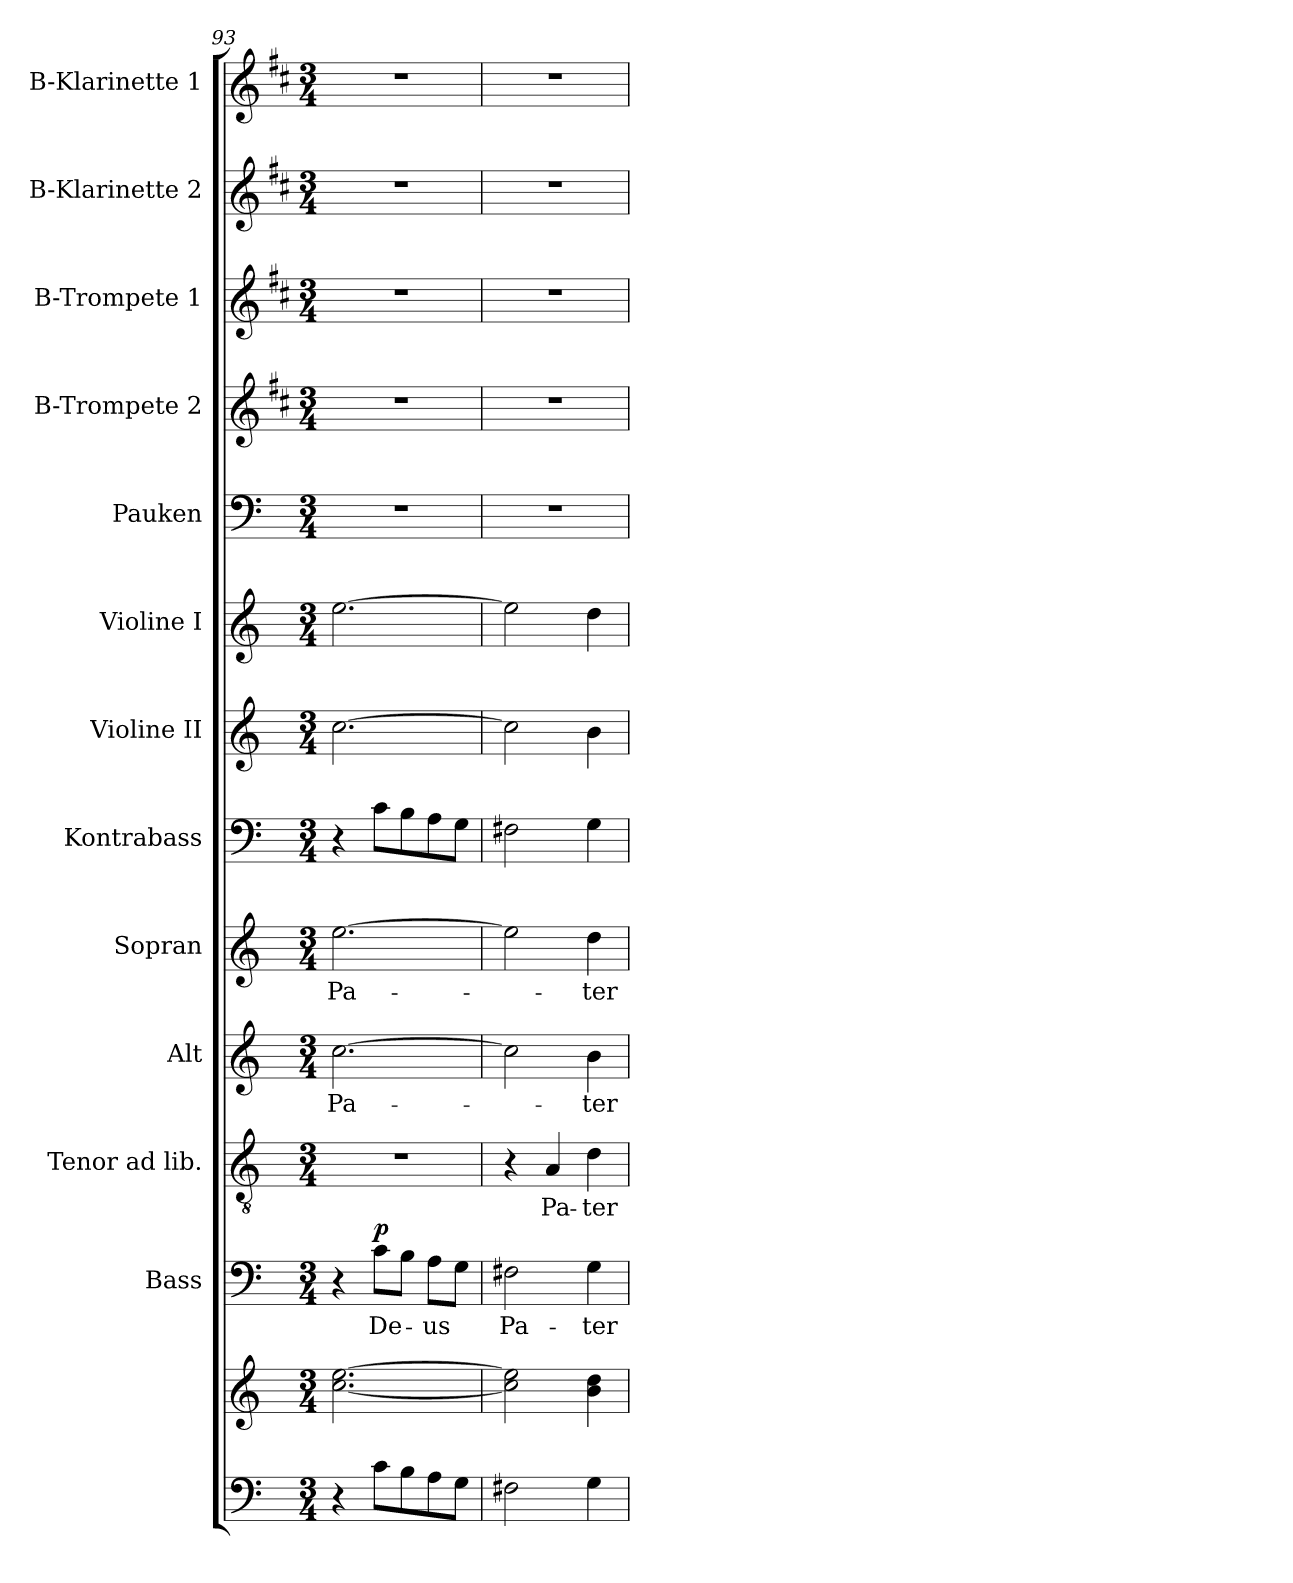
**kern	**kern	**kern	**text	**dynam	**kern	**text	**kern	**text	**kern	**text	**kern	**kern	**kern	**kern	**kern	**kern	**kern	**kern
*part13	*part13	*part12	*part12	*part12	*part11	*part11	*part10	*part10	*part9	*part9	*part8	*part7	*part6	*part5	*part4	*part3	*part2	*part1
*staff14	*staff13	*staff12	*staff12	*staff12	*staff11	*staff11	*staff10	*staff10	*staff9	*staff9	*staff8	*staff7	*staff6	*staff5	*staff4	*staff3	*staff2	*staff1
*	*	*I"Bass	*	*	*I"Tenor ad lib.	*	*I"Alt	*	*I"Sopran	*	*I"Kontrabass	*I"Violine II	*I"Violine I	*I"Pauken	*I"B-Trompete 2	*I"B-Trompete 1	*I"B-Klarinette 2	*I"B-Klarinette 1
*	*	*I'B.	*	*	*I'T.	*	*I'A.	*	*I'S.	*	*I'Kb.	*I'Vl. II	*I'Vl. I	*I'Pk.	*I'Trp. 2	*I'Trp. 1	*I'B Kl. 2	*I'B Kl. 1
*clefF4	*clefG2	*clefF4	*	*	*clefGv2	*	*clefG2	*	*clefG2	*	*clefF4	*clefG2	*clefG2	*clefF4	*clefG2	*clefG2	*clefG2	*clefG2
*	*	*	*	*	*	*	*	*	*	*	*ITrd7c12	*	*	*	*ITrd1c2	*ITrd1c2	*ITrd1c2	*ITrd1c2
*k[]	*k[]	*k[]	*	*	*k[]	*	*k[]	*	*k[]	*	*k[]	*k[]	*k[]	*k[]	*k[]	*k[]	*k[]	*k[]
*C:	*C:	*C:	*	*	*C:	*	*C:	*	*C:	*	*C:	*C:	*C:	*C:	*C:	*C:	*C:	*C:
*M3/4	*M3/4	*M3/4	*	*	*M3/4	*	*M3/4	*	*M3/4	*	*M3/4	*M3/4	*M3/4	*M3/4	*M3/4	*M3/4	*M3/4	*M3/4
=93	=93	=93	=93	=93	=93	=93	=93	=93	=93	=93	=93	=93	=93	=93	=93	=93	=93	=93
!	!	!	!	!	!	!	!	!LO:LY:b	!	!LO:LY:b	!	!	!	!	!	!	!	!
4r	[2.cc\ [2.ee\	4r	.	.	2.r	.	[2.cc\	Pa-	[2.ee\	Pa-	4r	[2.cc\	[2.ee\	2.r	2.r	2.r	2.r	2.r
!	!	!	!LO:LY:b	!LO:DY:a	!	!	!	!	!	!	!	!	!	!	!	!	!	!
8c\L	.	8c\L	De-	p	.	.	.	.	.	.	8C\L	.	.	.	.	.	.	.
8B\	.	8B\J	.	.	.	.	.	.	.	.	8BB\	.	.	.	.	.	.	.
!	!	!	!LO:LY:b	!	!	!	!	!	!	!	!	!	!	!	!	!	!	!
8A\	.	8A\L	-us	.	.	.	.	.	.	.	8AA\	.	.	.	.	.	.	.
8G\J	.	8G\J	.	.	.	.	.	.	.	.	8GG\J	.	.	.	.	.	.	.
=94	=94	=94	=94	=94	=94	=94	=94	=94	=94	=94	=94	=94	=94	=94	=94	=94	=94	=94
!	!	!	!LO:LY:b	!	!	!	!	!	!	!	!	!	!	!	!	!	!	!
2F#X\	2cc\] 2ee\]	2F#X\	Pa-	.	4r	.	2cc\]	.	2ee\]	.	2FF#X\	2cc\]	2ee\]	2.r	2.r	2.r	2.r	2.r
!	!	!	!	!	!	!LO:LY:b	!	!	!	!	!	!	!	!	!	!	!	!
.	.	.	.	.	4A/	Pa-	.	.	.	.	.	.	.	.	.	.	.	.
!	!	!	!LO:LY:b	!	!	!LO:LY:b	!	!LO:LY:b	!	!LO:LY:b	!	!	!	!	!	!	!	!
4G\	4b\ 4dd\	4G\	-ter	.	4d\	-ter	4b\	-ter	4dd\	-ter	4GG\	4b\	4dd\	.	.	.	.	.
=	=	=	=	=	=	=	=	=	=	=	=	=	=	=	=	=	=	=
*-	*-	*-	*-	*-	*-	*-	*-	*-	*-	*-	*-	*-	*-	*-	*-	*-	*-	*-
